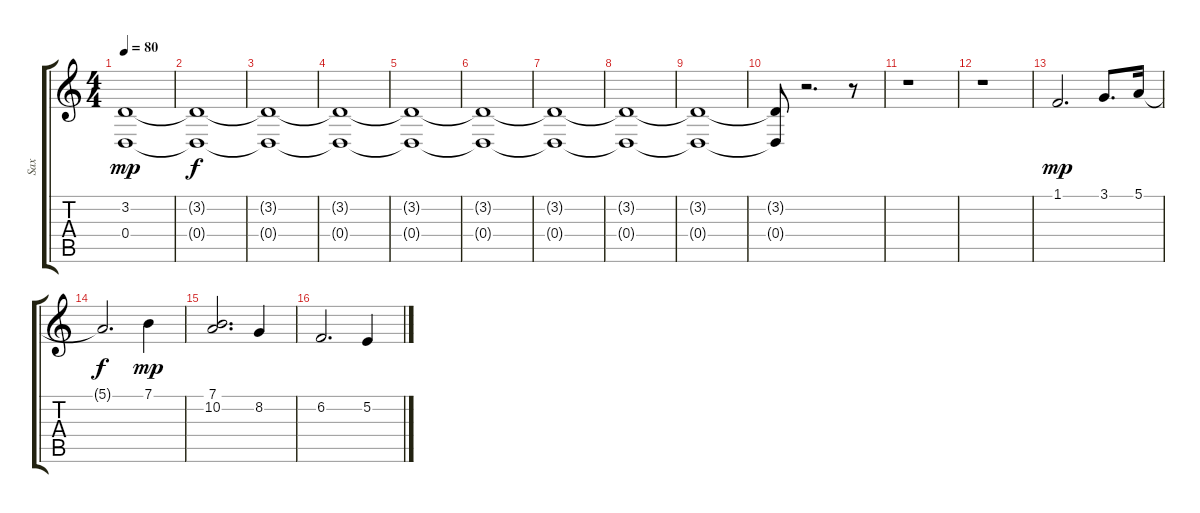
\track ("Sax     " "Sax     ") {instrument shakuhachi}
\staff {score tabs}
\tuning (E4 B3 G3 D3 A2 E2) {hide}
\ts (4 4)
\tempo 80
\clef g2
\ks c
(3.2 0.4).1{dy mp volume 0} |
(3.2{t} 0.4{t}).1{dy f} |
(3.2{t} 0.4{t}).1 |
(3.2{t} 0.4{t}).1 |
(3.2{t} 0.4{t}).1 |
(3.2{t} 0.4{t}).1 |
(3.2{t} 0.4{t}).1 |
(3.2{t} 0.4{t}).1 |
(3.2{t} 0.4{t}).1 |
(3.2{t} 0.4{t}).8 r.2{d} r.8 |
r.1 |
r.1 |
1.1.2{d dy mp volume 16} 3.1.8{d} 5.1.16 |
5.1{t}.2{d dy f} 7.1.4{dy mp} |
(7.1 10.2).2{d} 8.2.4 |
6.2.2{d} 5.2.4
